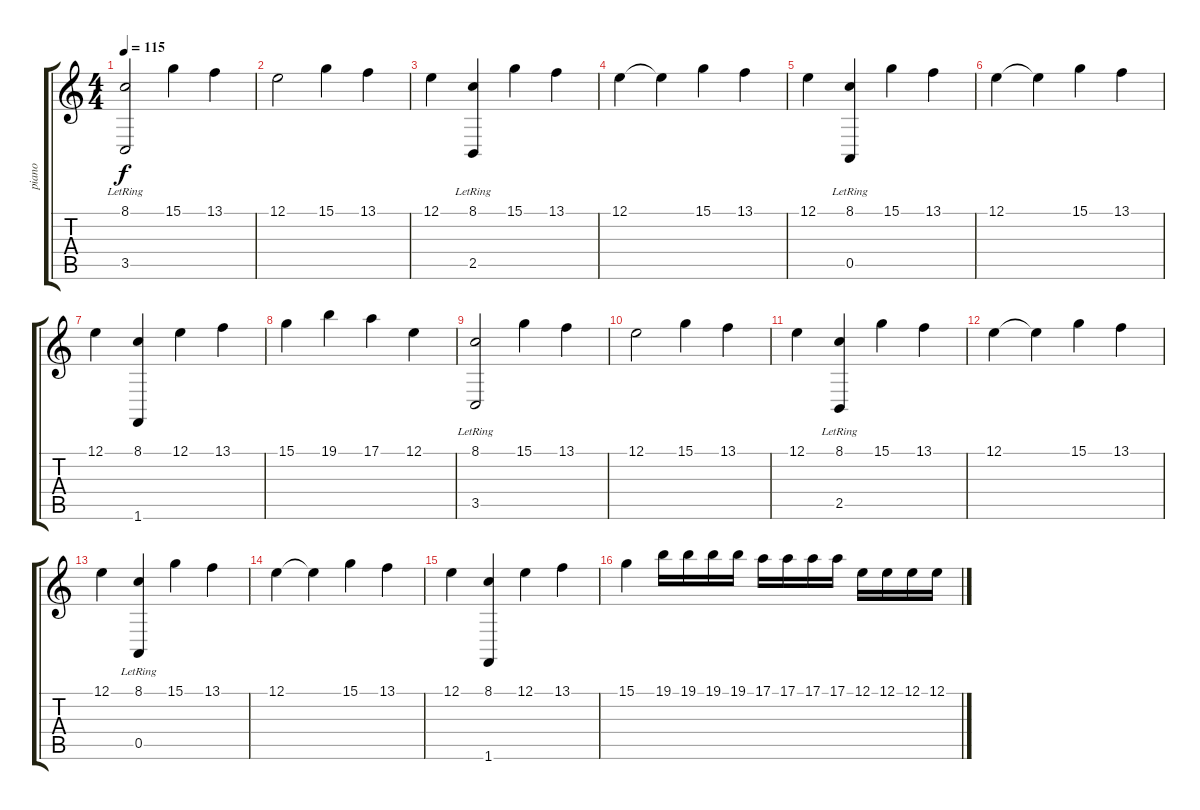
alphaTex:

\track ("piano" "piano") {instrument brightacousticpiano}
\staff {score tabs}
\tuning (E4 B3 G3 D3 A2 E2) {hide}
\ts (4 4)
\tempo 115
\clef g2
\ks c
(8.1 3.5{lr}).2{dy f} 15.1.4 13.1.4 |
12.1.2 15.1.4 13.1.4 |
12.1.4 (8.1 2.5{lr}).4 15.1.4 13.1.4 |
12.1.4 12.1{t}.4 15.1.4 13.1.4 |
12.1.4 (8.1 0.5{lr}).4 15.1.4 13.1.4 |
12.1.4 12.1{t}.4 15.1.4 13.1.4 |
12.1.4 (8.1 1.6).4 12.1.4 13.1.4 |
15.1.4 19.1.4 17.1.4 12.1.4 |
(8.1 3.5{lr}).2 15.1.4 13.1.4 |
12.1.2 15.1.4 13.1.4 |
12.1.4 (8.1 2.5{lr}).4 15.1.4 13.1.4 |
12.1.4 12.1{t}.4 15.1.4 13.1.4 |
12.1.4 (8.1 0.5{lr}).4 15.1.4 13.1.4 |
12.1.4 12.1{t}.4 15.1.4 13.1.4 |
12.1.4 (8.1 1.6).4 12.1.4 13.1.4 |
15.1.4 19.1.16 19.1.16 19.1.16 19.1.16 17.1.16 17.1.16 17.1.16 17.1.16 12.1.16 12.1.16 12.1.16 12.1.16
